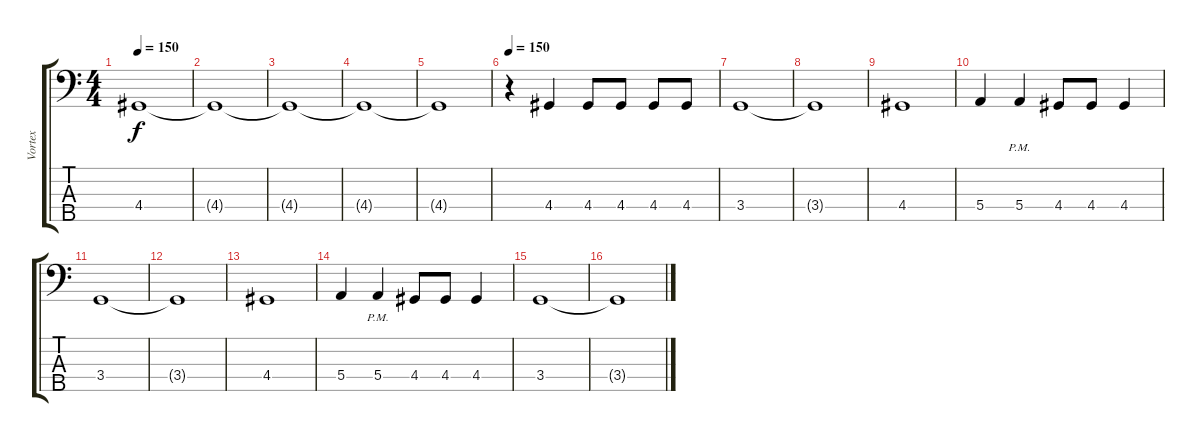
\track ("Vortex" "Vortex") {instrument electricbassfinger}
\staff {score tabs}
\tuning (G2 D2 A1 E1 B0) {hide}
\ts (4 4)
\tempo 150
\clef f4
\ks c
4.4{t}.1{dy f} |
4.4{t}.1 |
4.4{t}.1 |
4.4{t}.1 |
4.4{t}.1 |
\tempo 150
r.4 4.4.4 4.4.8 4.4.8 4.4.8 4.4.8 |
3.4.1 |
3.4{t}.1 |
4.4.1 |
5.4.4 5.4{pm}.4 4.4.8 4.4.8 4.4.4 |
3.4.1 |
3.4{t}.1 |
4.4.1 |
5.4.4 5.4{pm}.4 4.4.8 4.4.8 4.4.4 |
3.4.1 |
3.4{t}.1
